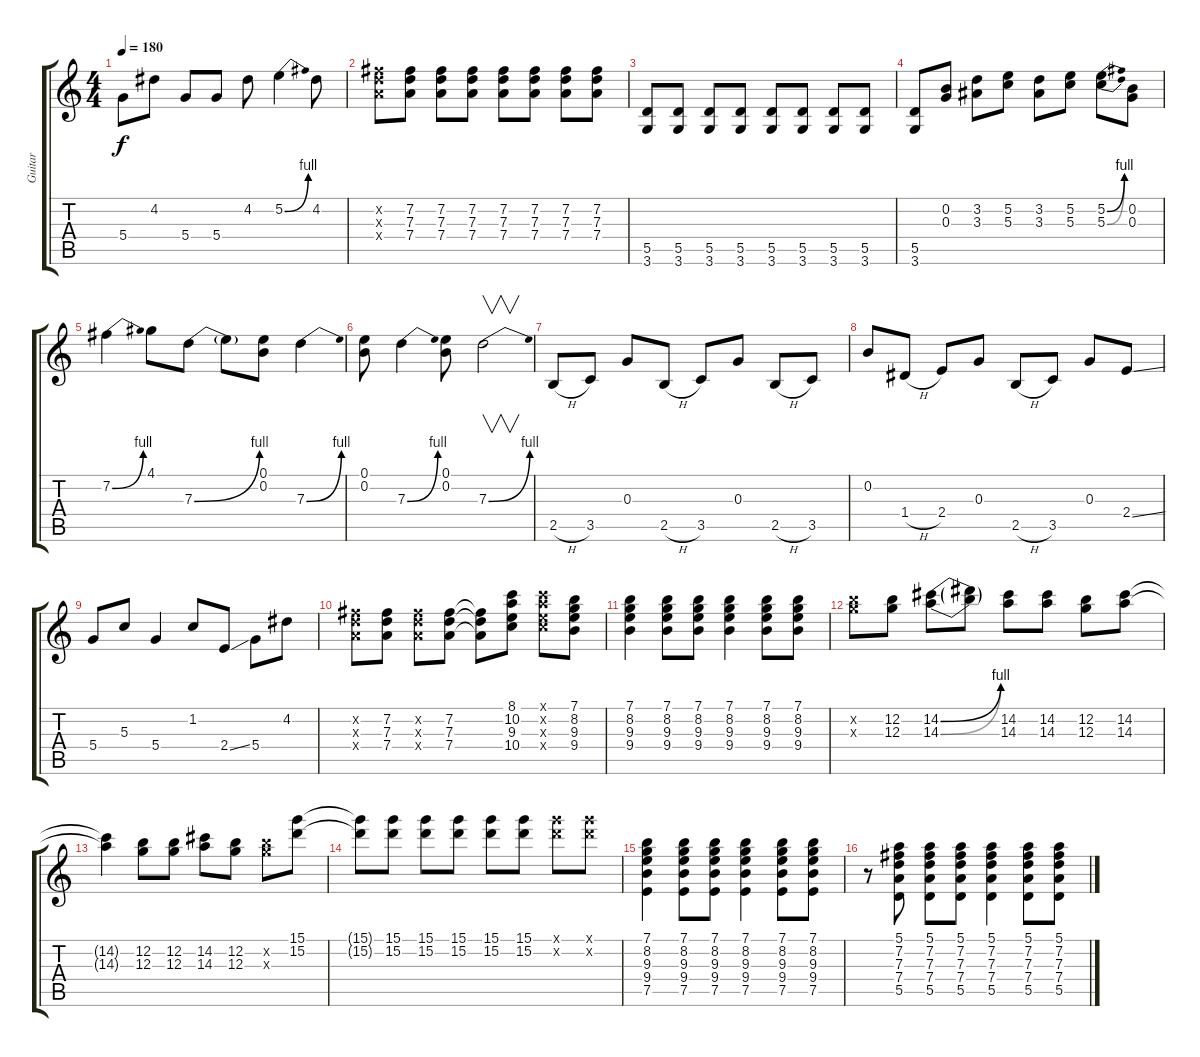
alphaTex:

\track ("Guitar" "Guitar") {instrument distortionguitar}
\staff {score tabs}
\tuning (E4 B3 G3 D3 A2 E2) {hide}
\ts (4 4)
\tempo 180
\clef g2
\ks c
5.4.8{dy f} 4.2.8 5.4.8 5.4.8 4.2.8 5.2{be (bend 0 0 60 4)}.4 4.2.8 |
(7.2{x} 7.3{x} 7.4{x}).8 (7.2 7.3 7.4).8 (7.2 7.3 7.4).8 (7.2 7.3 7.4).8 (7.2 7.3 7.4).8 (7.2 7.3 7.4).8 (7.2 7.3 7.4).8 (7.2 7.3 7.4).8 |
(5.5 3.6).8 (5.5 3.6).8 (5.5 3.6).8 (5.5 3.6).8 (5.5 3.6).8 (5.5 3.6).8 (5.5 3.6).8 (5.5 3.6).8 |
(5.5 3.6).8 (0.2 0.3).8 (3.2 3.3).8 (5.2 5.3).8 (3.2 3.3).8 (5.2 5.3).8 (5.2{be (bend 0 0 60 4)} 5.3{be (bend 0 0 60 4)}).8 (0.2 0.3).8 |
7.2{be (bend 0 0 60 4)}.4 4.1.8 7.3{be (bend 0 0 60 4)}.8 7.3{t}.8 (0.1 0.2).8 7.3{be (bend 0 0 60 4)}.4 |
(0.1 0.2).8 7.3{be (bend 0 0 60 4)}.4 (0.1 0.2).8 7.3{be (bend 0 0 60 4)}.2{v} |
2.5{h}.8 3.5.8 0.3.8 2.5{h}.8 3.5.8 0.3.8 2.5{h}.8 3.5.8 |
0.2.8 1.4{h}.8 2.4.8 0.3.8 2.5{h}.8 3.5.8 0.3.8 2.4{ss}.8 |
5.4.8 5.3.8 5.4.4 1.2.8 2.4{ss}.8 5.4.8 4.2.8 |
(7.2{x} 7.3{x} 7.4{x}).8 (7.2 7.3 7.4).8 (7.2{x} 7.3{x} 7.4{x}).8 (7.2 7.3 7.4).8 (7.2{t} 7.3{t} 7.4{t}).8 (8.1 10.2 9.3 10.4).8 (8.1{x} 10.2{x} 9.3{x} 10.4{x}).8 (7.1 8.2 9.3 9.4).8 |
(7.1 8.2 9.3 9.4).4 (7.1 8.2 9.3 9.4).8 (7.1 8.2 9.3 9.4).8 (7.1 8.2 9.3 9.4).4 (7.1 8.2 9.3 9.4).8 (7.1 8.2 9.3 9.4).8 |
(12.2{x} 12.3{x}).8 (12.2 12.3).8 (14.2{be (bend 0 0 60 4)} 14.3{be (bend 0 0 60 4)}).8 (14.2{t} 14.3{t}).8 (14.2 14.3).8 (14.2 14.3).8 (12.2 12.3).8 (14.2 14.3).8 |
(14.2{t} 14.3{t}).4 (12.2 12.3).8 (12.2 12.3).8 (14.2 14.3).8 (12.2 12.3).8 (12.2{x} 12.3{x}).8 (15.1 15.2).8 |
(15.1{t} 15.2{t}).8 (15.1 15.2).8 (15.1 15.2).8 (15.1 15.2).8 (15.1 15.2).8 (15.1 15.2).8 (15.1{x} 15.2{x}).8 (15.1{x} 15.2{x}).8 |
(7.1 8.2 9.3 9.4 7.5).4 (7.1 8.2 9.3 9.4 7.5).8 (7.1 8.2 9.3 9.4 7.5).8 (7.1 8.2 9.3 9.4 7.5).4 (7.1 8.2 9.3 9.4 7.5).8 (7.1 8.2 9.3 9.4 7.5).8 |
r.8 (5.1 7.2 7.3 7.4 5.5).8 (5.1 7.2 7.3 7.4 5.5).8 (5.1 7.2 7.3 7.4 5.5).8 (5.1 7.2 7.3 7.4 5.5).4 (5.1 7.2 7.3 7.4 5.5).8 (5.1 7.2 7.3 7.4 5.5).8
